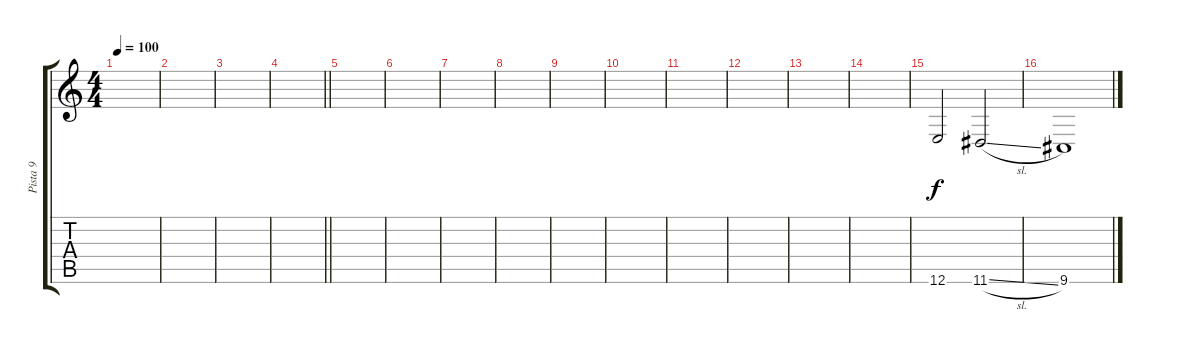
\track ("Pista 9" "Pista 9") {instrument lead2sawtooth}
\staff {score tabs}
\tuning (E4 B3 G3 D3 A2 E2) {hide}
\ts (4 4)
\tempo 100
\clef g2
\ks c
|
|
|
\barLineRight lightlight
|
|
|
|
|
|
|
|
|
|
|
12.6.2{instrument tremolostrings} 11.6{sl}.2{volume 14 instrument tremolostrings} |
9.6.1{instrument tremolostrings}
